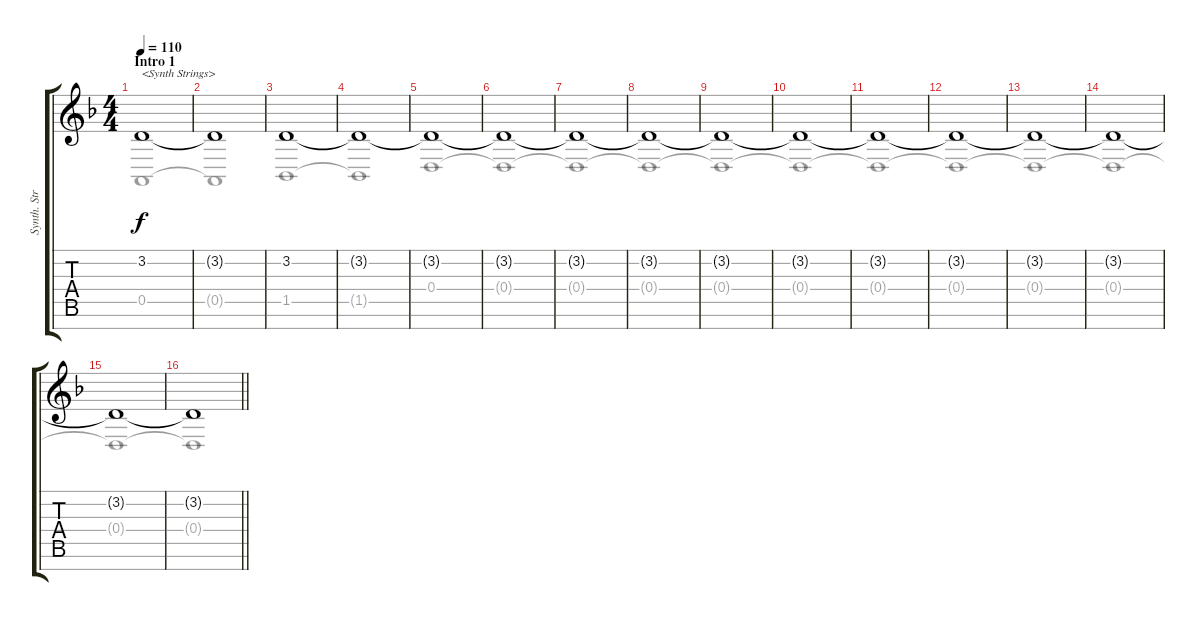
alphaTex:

\track ("Synth. Strings" "Synth. Str") {instrument stringensemble1}
\staff {score tabs}
\tuning (E4 B3 G3 D3 A2 E2 B1) {hide}
\voice
\ts (4 4)
\section ("" "Intro 1")
\tempo 110
\clef g2
\ks f
3.2.1{txt "<Synth Strings>" dy f instrument stringensemble1} |
3.2{t}.1 |
3.2.1 |
3.2{t}.1 |
3.2{t}.1 |
3.2{t}.1 |
3.2{t}.1 |
3.2{t}.1 |
3.2{t}.1 |
3.2{t}.1 |
3.2{t}.1 |
3.2{t}.1 |
3.2{t}.1 |
3.2{t}.1 |
3.2{t}.1 |
\barLineRight lightlight
3.2{t}.1
\voice
\clef g2
\ottava regular
\simile none
\ks f
0.5.1{dy f} |
0.5{t}.1 |
1.5.1 |
1.5{t}.1 |
0.4.1 |
0.4{t}.1 |
0.4{t}.1 |
0.4{t}.1 |
0.4{t}.1 |
0.4{t}.1 |
0.4{t}.1 |
0.4{t}.1 |
0.4{t}.1 |
0.4{t}.1 |
0.4{t}.1 |
\barLineRight lightlight
0.4{t}.1
